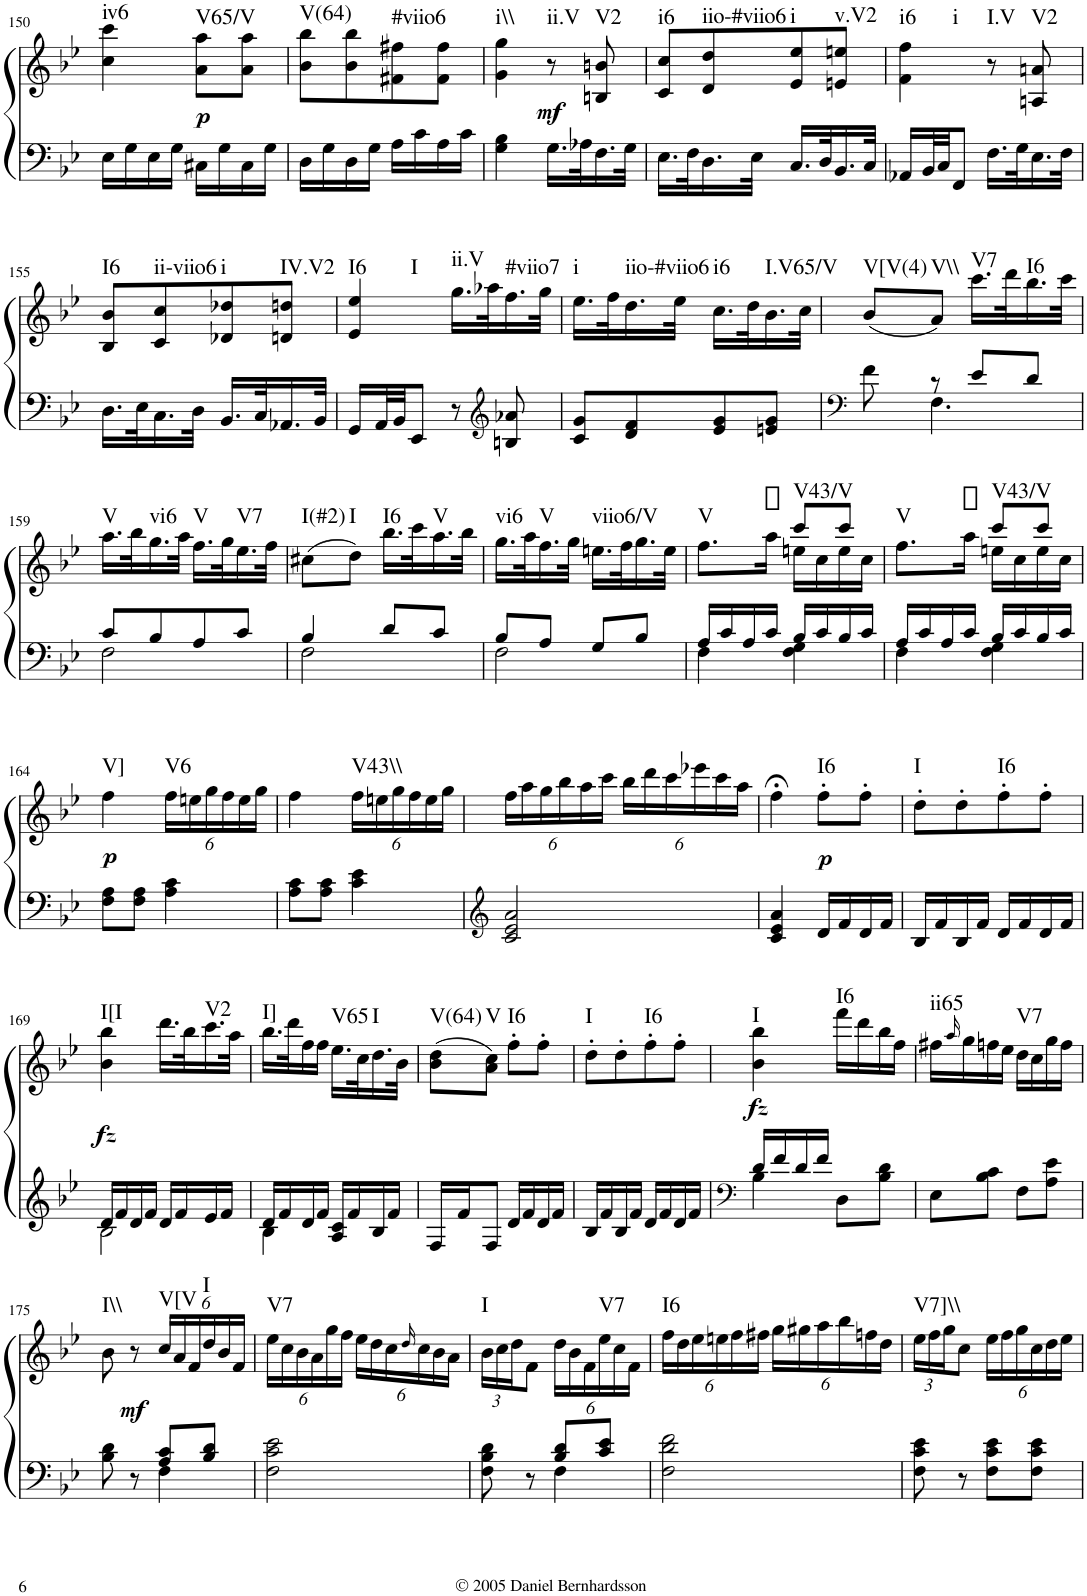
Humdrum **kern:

**kern	**kern	**dynam	**harte
*part1	*part1	*part1	*part1
*staff2	*staff1	*staff1/2	*
*I"Piano	*	*	*
*I'Pno.	*	*	*
!!LO:PB:g=z
*clefF4	*clefG2	*	*
*k[b-e-]	*k[b-e-]	*	*
*B-:	*B-:	*	*
*M2/4	*M2/4	*	*
=150	=150	=150	=150
!	!	!	!LO:H:kt=iv6
16E-\LL	4cc\ 4ccc\	.	N
16G\	.	.	.
16E-\	.	.	.
16G\JJ	.	.	.
!	!	!LO:DY:b	!LO:H:kt=V65/V
16C#X\LL	8a\ 8aa\L	p	N
16G\	.	.	.
16C#\	8a\ 8aa\J	.	.
16G\JJ	.	.	.
=151	=151	=151	=151
!	!	!	!LO:H:kt=V(64)
16D\LL	8b-\ 8bb-\L	.	N
16G\	.	.	.
16D\	8b-\ 8bb-\	.	.
16G\JJ	.	.	.
!	!	!	!LO:H:kt=#viio6
16A\LL	8f#X\ 8ff#X\	.	N
16c\	.	.	.
16A\	8f#\ 8ff#\J	.	.
16c\JJ	.	.	.
=152	=152	=152	=152
!	!	!	!LO:H:kt=i\\
4G\ 4B-\	4g\ 4gg\	.	N
!	!	!LO:DY:b	!LO:H:kt=ii.V
16.G\LL	8r	mf	N
32A-X\K	.	.	.
!	!	!	!LO:H:kt=V2
16.F\	8Bn/ 8bn/	.	N
32G\JJk	.	.	.
=153	=153	=153	=153
!	!	!	!LO:H:kt=i6
16.E-\LL	8c/ 8cc/L	.	N
32F\K	.	.	.
!	!	!	!LO:H:kt=iio-#viio6
16.D\	8d/ 8dd/	.	N
32E-\JJk	.	.	.
!	!	!	!LO:H:kt=i
16.C/LL	8e-/ 8ee-/	.	N
32D/K	.	.	.
!	!	!	!LO:H:kt=v.V2
16.BB-/	8en/ 8een/J	.	N
32C/JJk	.	.	.
=154	=154	=154	=154
!	!	!	!LO:H:n=1:kt=i6
!	!	!	!LO:H:n=2:kt=i
16AA-X/LL	4f\ 4ff\	.	N N
32BB-/L	.	.	.
32C/JJ	.	.	.
8FF/J	.	.	.
!	!	!	!LO:H:kt=I.V
16.F\LL	8r	.	N
32G\K	.	.	.
!	!	!	!LO:H:kt=V2
16.E-\	8An/ 8an/	.	N
32F\JJk	.	.	.
!!LO:LB:g=z
=155	=155	=155	=155
!	!	!	!LO:H:kt=I6
16.D\LL	8B-/ 8b-/L	.	N
32E-\K	.	.	.
!	!	!	!LO:H:kt=ii-viio6
16.C\	8c/ 8cc/	.	N
32D\JJk	.	.	.
!	!	!	!LO:H:kt=i
16.BB-/LL	8d-X/ 8dd-X/	.	N
32C/K	.	.	.
!	!	!	!LO:H:kt=IV.V2
16.AA-X/	8dn/ 8ddn/J	.	N
32BB-/JJk	.	.	.
=156	=156	=156	=156
!	!	!	!LO:H:n=1:kt=I6
!	!	!	!LO:H:n=2:kt=I
16GG/LL	4e-/ 4ee-/	.	N N
32AA/L	.	.	.
32BB-/JJ	.	.	.
8EE-/J	.	.	.
!	!	!	!LO:H:kt=ii.V
8r	16.gg\LL	.	N
.	32aa-X\K	.	.
*clefG2	*	*	*
!	!	!	!LO:H:kt=#viio7
8Bn/ 8a-X/	16.ff\	.	N
.	32gg\JJk	.	.
=157	=157	=157	=157
!	!	!	!LO:H:kt=i
8c/ 8g/L	16.ee-\LL	.	N
.	32ff\K	.	.
!	!	!	!LO:H:kt=iio-#viio6
8d/ 8f/	16.dd\	.	N
.	32ee-\JJk	.	.
!	!	!	!LO:H:kt=i6
8e-/ 8g/	16.cc\LL	.	N
.	32dd\K	.	.
!	!	!	!LO:H:kt=I.V65/V
8en/ 8g/J	16.b-\	.	N
.	32cc\JJk	.	.
=158	=158	=158	=158
*clefF4	*	*	*
*^	*	*	*
!	!	!	!	!LO:H:kt=V[V(4)
8f\	8ryy	(8b-/L	.	N
!	!	!	!	!LO:H:kt=V\\
8r	4.F\	8a/J)	.	N
!	!	!	!	!LO:H:kt=V7
8e-/L	.	16.ccc\LL	.	N
.	.	32ddd\K	.	.
!	!	!	!	!LO:H:kt=I6
8d/J	.	16.bb-\	.	N
.	.	32ccc\JJk	.	.
!!LO:LB:g=z
=159	=159	=159	=159	=159
!	!	!	!	!LO:H:kt=V
8c/L	2F\	16.aa\LL	.	N
.	.	32bb-\K	.	.
!	!	!	!	!LO:H:kt=vi6
8B-/	.	16.gg\	.	N
.	.	32aa\JJk	.	.
!	!	!	!	!LO:H:kt=V
8A/	.	16.ff\LL	.	N
.	.	32gg\K	.	.
!	!	!	!	!LO:H:kt=V7
8c/J	.	16.ee-\	.	N
.	.	32ff\JJk	.	.
=160	=160	=160	=160	=160
!	!	!	!	!LO:H:kt=I(#2)
4B-/	2F\	(8cc#X\L	.	N
!	!	!	!	!LO:H:kt=I
.	.	8dd\J)	.	N
!	!	!	!	!LO:H:kt=I6
8d/L	.	16.bb-\LL	.	N
.	.	32ccc\K	.	.
!	!	!	!	!LO:H:kt=V
8c/J	.	16.aa\	.	N
.	.	32bb-\JJk	.	.
=161	=161	=161	=161	=161
!	!	!	!	!LO:H:kt=vi6
8B-/L	2F\	16.gg\LL	.	N
.	.	32aa\K	.	.
!	!	!	!	!LO:H:kt=V
8A/J	.	16.ff\	.	N
.	.	32gg\JJk	.	.
!	!	!	!	!LO:H:kt=viio6/V
8G/L	.	16.een\LL	.	N
.	.	32ff\K	.	.
8B-/J	.	16.gg\	.	.
.	.	32ee\JJk	.	.
=162	=162	=162	=162	=162
*	*	*^	*	*
!	!	!	!	!	!LO:H:kt=V
16A/LL	4F\	8.ff\L	4ryy	.	N
16c/	.	.	.	.	.
16A/	.	.	.	.	.
16c/JJ	.	16aa\Jk	.	.	.
!	!	!	!	!	!LO:H:kt=V43/V
16B-/LL	4F\ 4G\	8ccc/L	16een\LL	.	N
16c/	.	.	16cc\	.	.
16B-/	.	8ccc/J	16ee\	.	.
16c/JJ	.	.	16cc\JJ	.	.
=163	=163	=163	=163	=163	=163
!	!	!	!	!	!LO:H:kt=V
16A/LL	4F\	8.ff\L	4ryy	.	N
16c/	.	.	.	.	.
16A/	.	.	.	.	.
16c/JJ	.	16aa\Jk	.	.	.
!	!	!	!	!	!LO:H:kt=V43/V
16B-/LL	4F\ 4G\	8ccc/L	16een\LL	.	N
16c/	.	.	16cc\	.	.
16B-/	.	8ccc/J	16ee\	.	.
16c/JJ	.	.	16cc\JJ	.	.
*v	*v	*	*	*	*
!!LO:LB:g=z
=164	=164	=164	=164	=164
!	!	!	!LO:DY:b	!LO:H:kt=V]
*	*v	*v	*	*
8F\ 8A\L	4ff\	p	N
8F\ 8A\J	.	.	.
*	*Xbrackettup	*	*
!	!	!	!LO:H:kt=V6
4A\ 4c\	24ff\LL	.	N
.	24een\	.	.
.	24gg\	.	.
.	24ff\	.	.
.	24ee\	.	.
.	24gg\JJ	.	.
=165	=165	=165	=165
8A\ 8c\L	4ff\	.	.
8A\ 8c\J	.	.	.
!	!	!	!LO:H:kt=V43\\
4c\ 4e-\	24ff\LL	.	N
.	24een\	.	.
.	24gg\	.	.
.	24ff\	.	.
.	24ee\	.	.
.	24gg\JJ	.	.
=166	=166	=166	=166
*clefG2	*	*	*
2c/ 2e-/ 2a/	24ff\LL	.	.
.	24aa\	.	.
.	24gg\	.	.
.	24bb-\	.	.
.	24aa\	.	.
.	24ccc\JJ	.	.
.	24bb-\LL	.	.
.	24ddd\	.	.
.	24ccc\	.	.
.	24eee-X\	.	.
.	24ccc\	.	.
.	24aa\JJ	.	.
=167	=167	=167	=167
4c/ 4e-/ 4a/	4ff;<\	.	.
!	!	!LO:DY:b	!LO:H:kt=I6
16d/LL	8ff'\L	p	N
16f/	.	.	.
16d/	8ff'\J	.	.
16f/JJ	.	.	.
=168	=168	=168	=168
!	!	!	!LO:H:kt=I
16B-/LL	8dd'\L	.	N
16f/	.	.	.
16B-/	8dd'\	.	.
16f/JJ	.	.	.
!	!	!	!LO:H:kt=I6
16d/LL	8ff'\	.	N
16f/	.	.	.
16d/	8ff'\J	.	.
16f/JJ	.	.	.
!!LO:LB:g=z
=169	=169	=169	=169
*^	*	*	*
!	!	!	!LO:DY:b	!LO:H:kt=I[I
16d/LL	2B-\	4b-\ 4bb-\	fz	N
16f/	.	.	.	.
16d/	.	.	.	.
16f/JJ	.	.	.	.
16d/LL	.	16.ddd\LL	.	.
16f/	.	.	.	.
.	.	32bb-\K	.	.
!	!	!	!	!LO:H:kt=V2
16e-/	.	16.ccc\	.	N
16f/JJ	.	.	.	.
.	.	32aa\JJk	.	.
=170	=170	=170	=170	=170
!	!	!	!	!LO:H:kt=I]
16d/LL	4B-\	16.bb-\LL	.	N
16f/	.	.	.	.
.	.	32ddd\K	.	.
16d/	.	16ff\	.	.
16f/JJ	.	16ff\JJ	.	.
!	!	!	!	!LO:H:kt=V65
16A/ 16c/LL	8ryy	16.ee-\LL	.	N
16f/	.	.	.	.
.	.	32cc\K	.	.
!	!	!	!	!LO:H:kt=I
16B-/	8ryy	16.dd\	.	N
16f/JJ	.	.	.	.
.	.	32b-\JJk	.	.
*v	*v	*	*	*
=171	=171	=171	=171
!	!	!	!LO:H:kt=V(64)
16F/LL	(8b-\ 8dd\L	.	N
16f/J	.	.	.
!	!	!	!LO:H:kt=V
8F/J	8a\ 8cc\J)	.	N
!	!	!	!LO:H:kt=I6
16d/LL	8ff'\L	.	N
16f/	.	.	.
16d/	8ff'\J	.	.
16f/JJ	.	.	.
=172	=172	=172	=172
!	!	!	!LO:H:kt=I
16B-/LL	8dd'\L	.	N
16f/	.	.	.
16B-/	8dd'\	.	.
16f/JJ	.	.	.
!	!	!	!LO:H:kt=I6
16d/LL	8ff'\	.	N
16f/	.	.	.
16d/	8ff'\J	.	.
16f/JJ	.	.	.
=173	=173	=173	=173
*clefF4	*	*	*
*^	*	*	*
!	!	!	!LO:DY:b	!LO:H:kt=I
16d/LL	4B-\	4b-\ 4bb-\	fz	N
16f/	.	.	.	.
16d/	.	.	.	.
16f/JJ	.	.	.	.
!	!	!	!	!LO:H:kt=I6
8D\L	4ryy	16fff\LL	.	N
.	.	16ddd\	.	.
8B-\ 8d\J	.	16bb-\	.	.
.	.	16ff\JJ	.	.
*v	*v	*	*	*
=174	=174	=174	=174
!	!	!	!LO:H:kt=ii65
8E-\L	16ff#X\LL	.	N
.	16qaa/	.	.
.	16gg\	.	.
8B-\ 8c\J	16ffn\	.	.
.	16ee-\JJ	.	.
!	!	!	!LO:H:kt=V7
8F\L	16dd\LL	.	N
.	16cc\	.	.
8A\ 8e-\J	16gg\	.	.
.	16ff\JJ	.	.
!!LO:LB:g=z
=175	=175	=175	=175
*^	*	*	*
!	!	!	!	!LO:H:kt=I\\
8B-\ 8d\	4ryy	8b-\	.	N
!	!	!	!LO:DY:b	!
8r	.	8r	mf	.
!	!	!	!	!LO:H:kt=V[V
8A/ 8c/L	4F\	24cc/LL	.	N
.	.	24a/	.	.
.	.	24f/	.	.
!	!	!	!	!LO:H:kt=I
8B-/ 8d/J	.	24dd/	.	N
.	.	24b-/	.	.
.	.	24f/JJ	.	.
*v	*v	*	*	*
=176	=176	=176	=176
!	!	!	!LO:H:kt=V7
2F\ 2c\ 2e-\	24ee-\LL	.	N
.	24cc\	.	.
.	24b-\	.	.
.	24a\	.	.
.	24gg\	.	.
.	24ff\JJ	.	.
.	24ee-\LL	.	.
.	24dd\	.	.
.	24cc\	.	.
.	16qdd/	.	.
.	24cc\	.	.
.	24b-\	.	.
.	24a\JJ	.	.
=177	=177	=177	=177
*^	*	*	*
!	!	!	!	!LO:H:kt=I
8F\ 8B-\ 8d\	4ryy	24b-\LL	.	N
.	.	24cc\	.	.
.	.	24dd\J	.	.
8r	.	8f\J	.	.
8B-/ 8d/L	4F\	24dd\LL	.	.
.	.	24b-\	.	.
.	.	24f\	.	.
!	!	!	!	!LO:H:kt=V7
8c/ 8e-/J	.	24ee-\	.	N
.	.	24cc\	.	.
.	.	24f\JJ	.	.
*v	*v	*	*	*
=178	=178	=178	=178
!	!	!	!LO:H:kt=I6
2F\ 2d\ 2f\	24ff\LL	.	N
.	24dd\	.	.
.	24ee-\	.	.
.	24een\	.	.
.	24ff\	.	.
.	24ff#X\JJ	.	.
.	24gg\LL	.	.
.	24gg#X\	.	.
.	24aa\	.	.
.	24bb-\	.	.
.	24ffn\	.	.
.	24dd\JJ	.	.
=179	=179	=179	=179
!	!	!	!LO:H:kt=V7]\\
8F\ 8c\ 8e-\	24ee-\LL	.	N
.	24ff\	.	.
.	24gg\J	.	.
8r	8cc\J	.	.
8F\ 8c\ 8e-\L	24ee-\LL	.	.
.	24ff\	.	.
.	24gg\	.	.
8F\ 8c\ 8e-\J	24cc\	.	.
.	24dd\	.	.
.	24ee-\JJ	.	.
=	=	=	=
*-	*-	*-	*-
